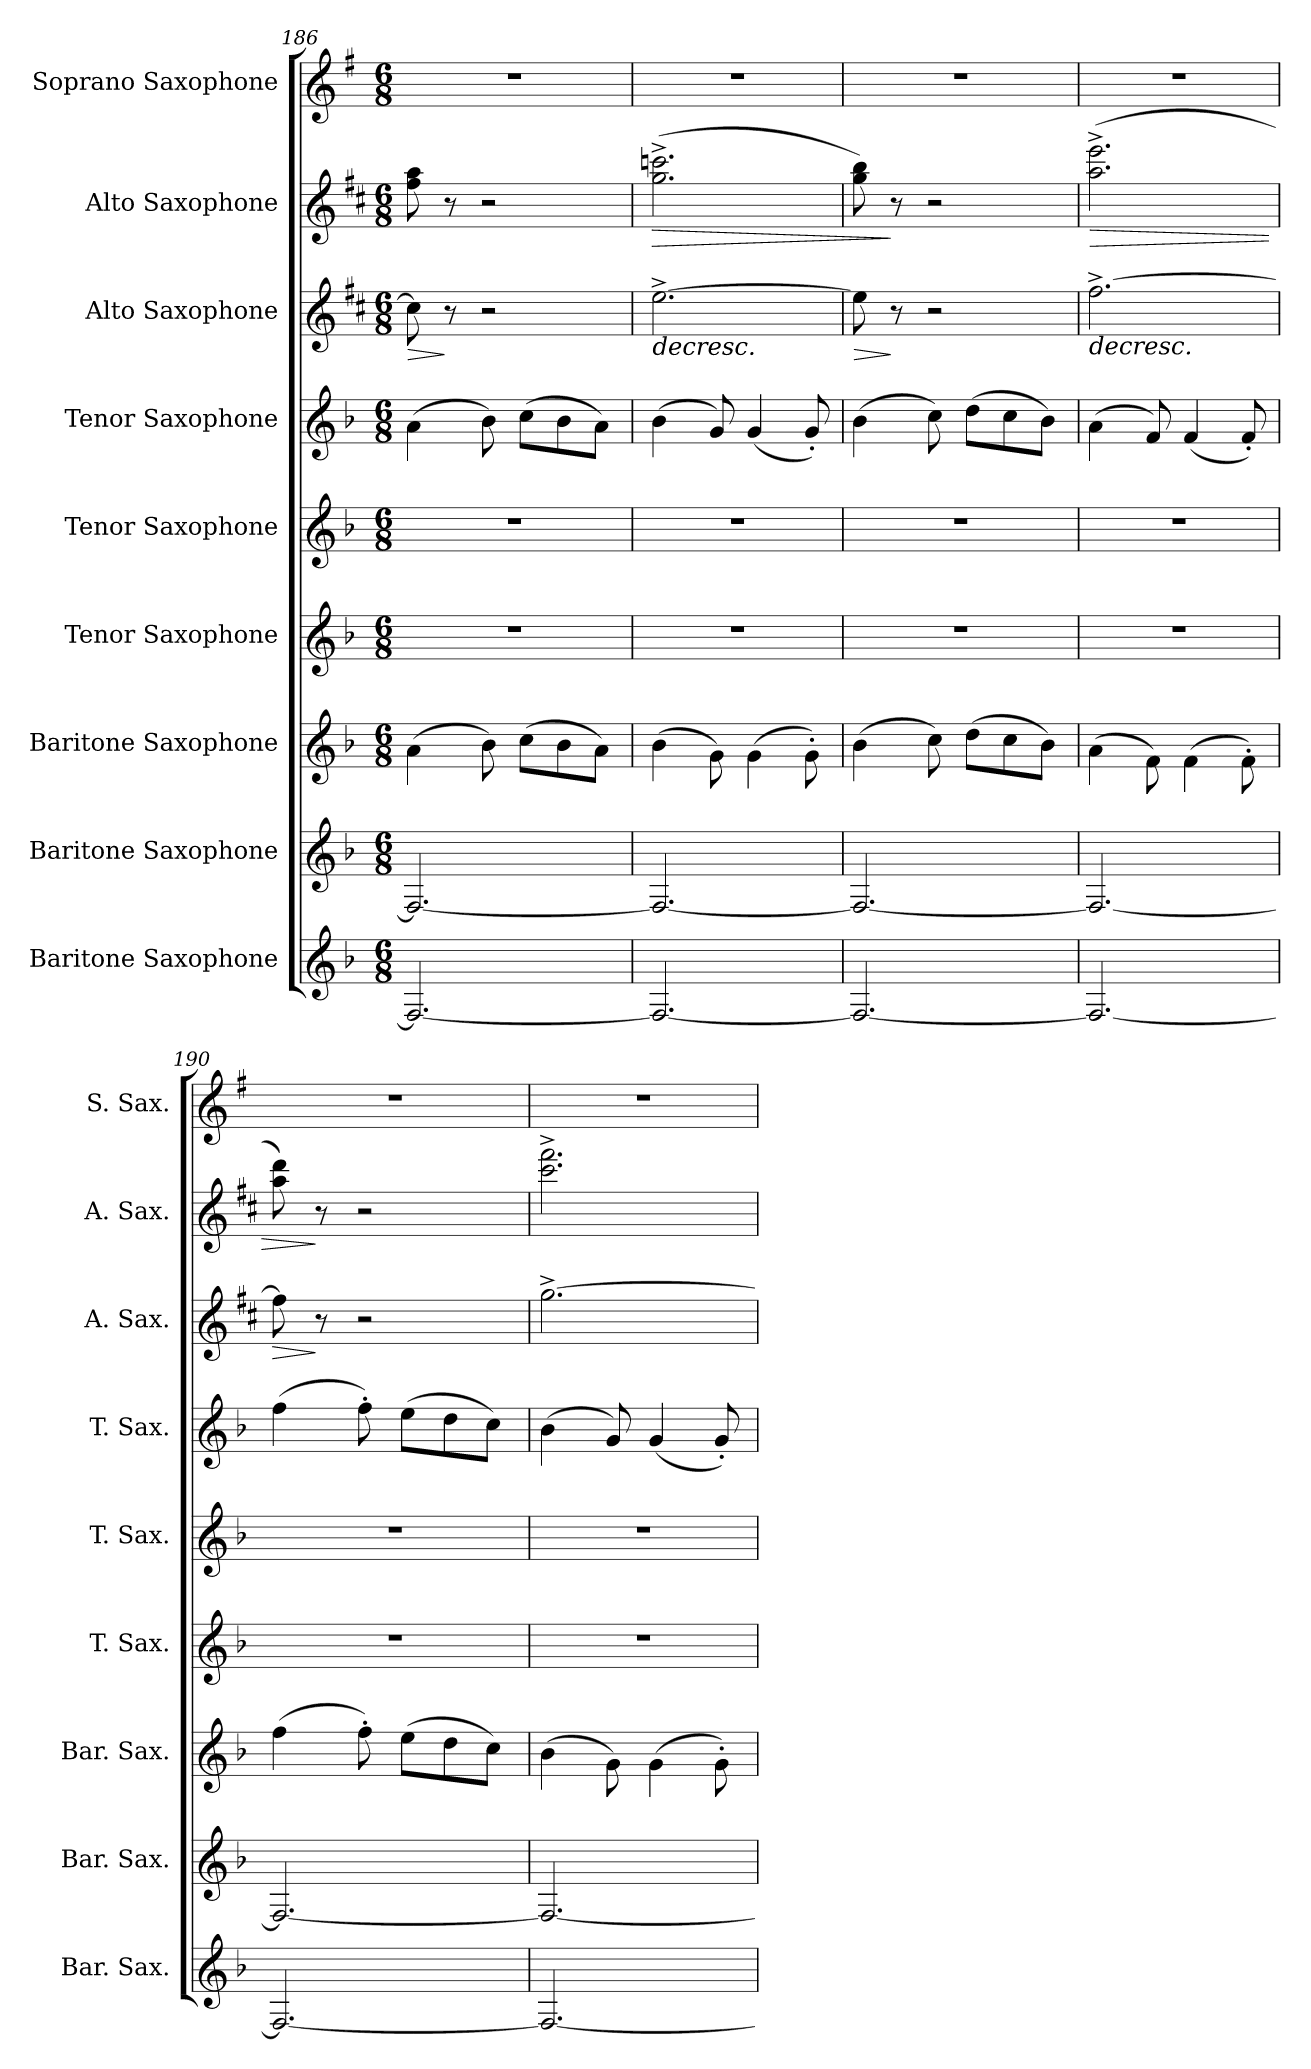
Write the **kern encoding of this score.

**kern	**kern	**kern	**kern	**kern	**kern	**kern	**dynam	**kern	**dynam	**kern
*part9	*part8	*part7	*part6	*part5	*part4	*part3	*part3	*part2	*part2	*part1
*staff9	*staff8	*staff7	*staff6	*staff5	*staff4	*staff3	*staff3	*staff2	*staff2	*staff1
*I"Baritone Saxophone	*I"Baritone Saxophone	*I"Baritone Saxophone	*I"Tenor Saxophone	*I"Tenor Saxophone	*I"Tenor Saxophone	*I"Alto Saxophone	*	*I"Alto Saxophone	*	*I"Soprano Saxophone
*I'Bar. Sax.	*I'Bar. Sax.	*I'Bar. Sax.	*I'T. Sax.	*I'T. Sax.	*I'T. Sax.	*I'A. Sax.	*	*I'A. Sax.	*	*I'S. Sax.
*clefG2	*clefG2	*clefG2	*clefG2	*clefG2	*clefG2	*clefG2	*	*clefG2	*	*clefG2
*ITrd12c21	*ITrd12c21	*ITrd12c21	*ITrd8c14	*ITrd8c14	*ITrd8c14	*ITrd5c9	*	*ITrd5c9	*	*ITrd1c2
*k[b-]	*k[b-]	*k[b-]	*k[b-]	*k[b-]	*k[b-]	*k[b-]	*	*k[b-]	*	*k[b-]
*M6/8	*M6/8	*M6/8	*M6/8	*M6/8	*M6/8	*M6/8	*	*M6/8	*	*M6/8
=186	=186	=186	=186	=186	=186	=186	=186	=186	=186	=186
!	!	!	!	!	!	!	!LO:HP:b	!	!	!
2.FF/_	2.FF/_	(4A\	2.r	2.r	(4A\	8e-\]	>	8a\ 8cc\	.	2.r
.	.	.	.	.	.	8r	]	8r	.	.
.	.	8B-\)	.	.	8B-\)	2r	.	2r	.	.
.	.	(8c\L	.	.	(8c\L	.	.	.	.	.
.	.	8B-\	.	.	8B-\	.	.	.	.	.
.	.	8A\J)	.	.	8A\J)	.	.	.	.	.
=187	=187	=187	=187	=187	=187	=187	=187	=187	=187	=187
!	!	!	!	!	!	!	!LO:HP:b	!	!LO:HP:b	!
2.FF/_	2.FF/_	(4B-\	2.r	2.r	(4B-\	[2.g^\	>	(2.b-\^ 2.ee-X\^	>	2.r
.	.	8G\)	.	.	8G/)	.	.	.	.	.
.	.	(4G\	.	.	(4G/	.	.	.	.	.
.	.	8G'\)	.	.	8G'/)	.	.	.	.	.
=188	=188	=188	=188	=188	=188	=188	=188	=188	=188	=188
!	!	!	!	!	!	!	!LO:HP:b	!	!	!
2.FF/_	2.FF/_	(4B-\	2.r	2.r	(4B-\	8g\]	>	8b-\ 8dd\)	.	2.r
.	.	.	.	.	.	8r	] ]	8r	]	.
.	.	8c\)	.	.	8c\)	2r	.	2r	.	.
.	.	(8d\L	.	.	(8d\L	.	.	.	.	.
.	.	8c\	.	.	8c\	.	.	.	.	.
.	.	8B-\J)	.	.	8B-\J)	.	.	.	.	.
=189	=189	=189	=189	=189	=189	=189	=189	=189	=189	=189
!	!	!	!	!	!	!	!LO:HP:b	!	!LO:HP:b	!
2.FF/_	2.FF/_	(4A\	2.r	2.r	(4A\	[2.a^\	>	(2.cc\^ 2.gg\^	>	2.r
.	.	8F\)	.	.	8F/)	.	.	.	.	.
.	.	(4F\	.	.	(4F/	.	.	.	.	.
.	.	8F'\)	.	.	8F'/)	.	.	.	.	.
!!LO:PB:g=z
=190	=190	=190	=190	=190	=190	=190	=190	=190	=190	=190
!	!	!	!	!	!	!	!LO:HP:b	!	!	!
2.FF/_	2.FF/_	(4f\	2.r	2.r	(4f\	8a\]	>	8cc\ 8ff\)	.	2.r
.	.	.	.	.	.	8r	] ]	8r	]	.
.	.	8f'\)	.	.	8f'\)	2r	.	2r	.	.
.	.	(8e\L	.	.	(8e\L	.	.	.	.	.
.	.	8d\	.	.	8d\	.	.	.	.	.
.	.	8c\J)	.	.	8c\J)	.	.	.	.	.
=191	=191	=191	=191	=191	=191	=191	=191	=191	=191	=191
2.FF/_	2.FF/_	(4B-\	2.r	2.r	(4B-\	[2.b-^\	.	2.ee\^ 2.aa\^	.	2.r
.	.	8G\)	.	.	8G/)	.	.	.	.	.
.	.	(4G\	.	.	(4G/	.	.	.	.	.
.	.	8G'\)	.	.	8G'/)	.	.	.	.	.
=	=	=	=	=	=	=	=	=	=	=
*-	*-	*-	*-	*-	*-	*-	*-	*-	*-	*-
